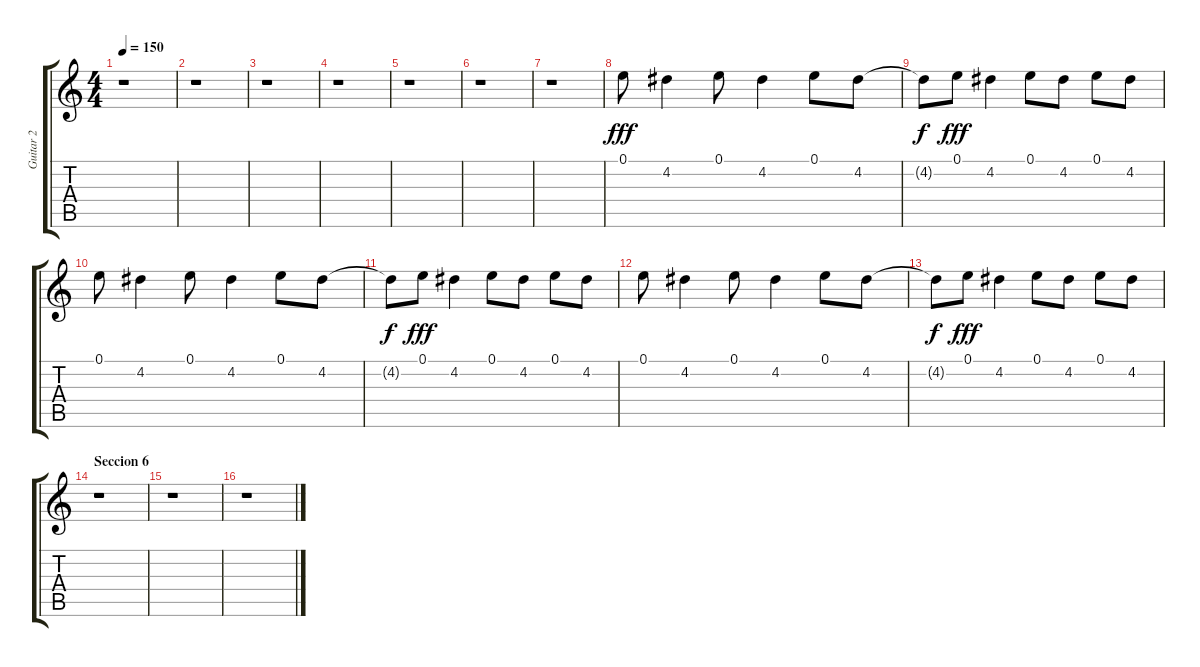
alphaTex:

\track ("Guitar 2" "Guitar 2") {instrument electricguitarclean}
\staff {score tabs}
\tuning (E4 B3 G3 D3 A2 E2) {hide}
\ts (4 4)
\tempo 150
\clef g2
\ks c
r.1{dy fff} |
r.1 |
r.1 |
r.1 |
r.1 |
r.1 |
r.1 |
0.1.8 4.2.4 0.1.8 4.2.4 0.1.8 4.2.8 |
4.2{t}.8{dy f} 0.1.8{dy fff} 4.2.4 0.1.8 4.2.8 0.1.8 4.2.8 |
0.1.8 4.2.4 0.1.8 4.2.4 0.1.8 4.2.8 |
4.2{t}.8{dy f} 0.1.8{dy fff} 4.2.4 0.1.8 4.2.8 0.1.8 4.2.8 |
0.1.8 4.2.4 0.1.8 4.2.4 0.1.8 4.2.8 |
4.2{t}.8{dy f} 0.1.8{dy fff} 4.2.4 0.1.8 4.2.8 0.1.8 4.2.8 |
\section ("" "Seccion 6")
r.1 |
r.1 |
r.1
